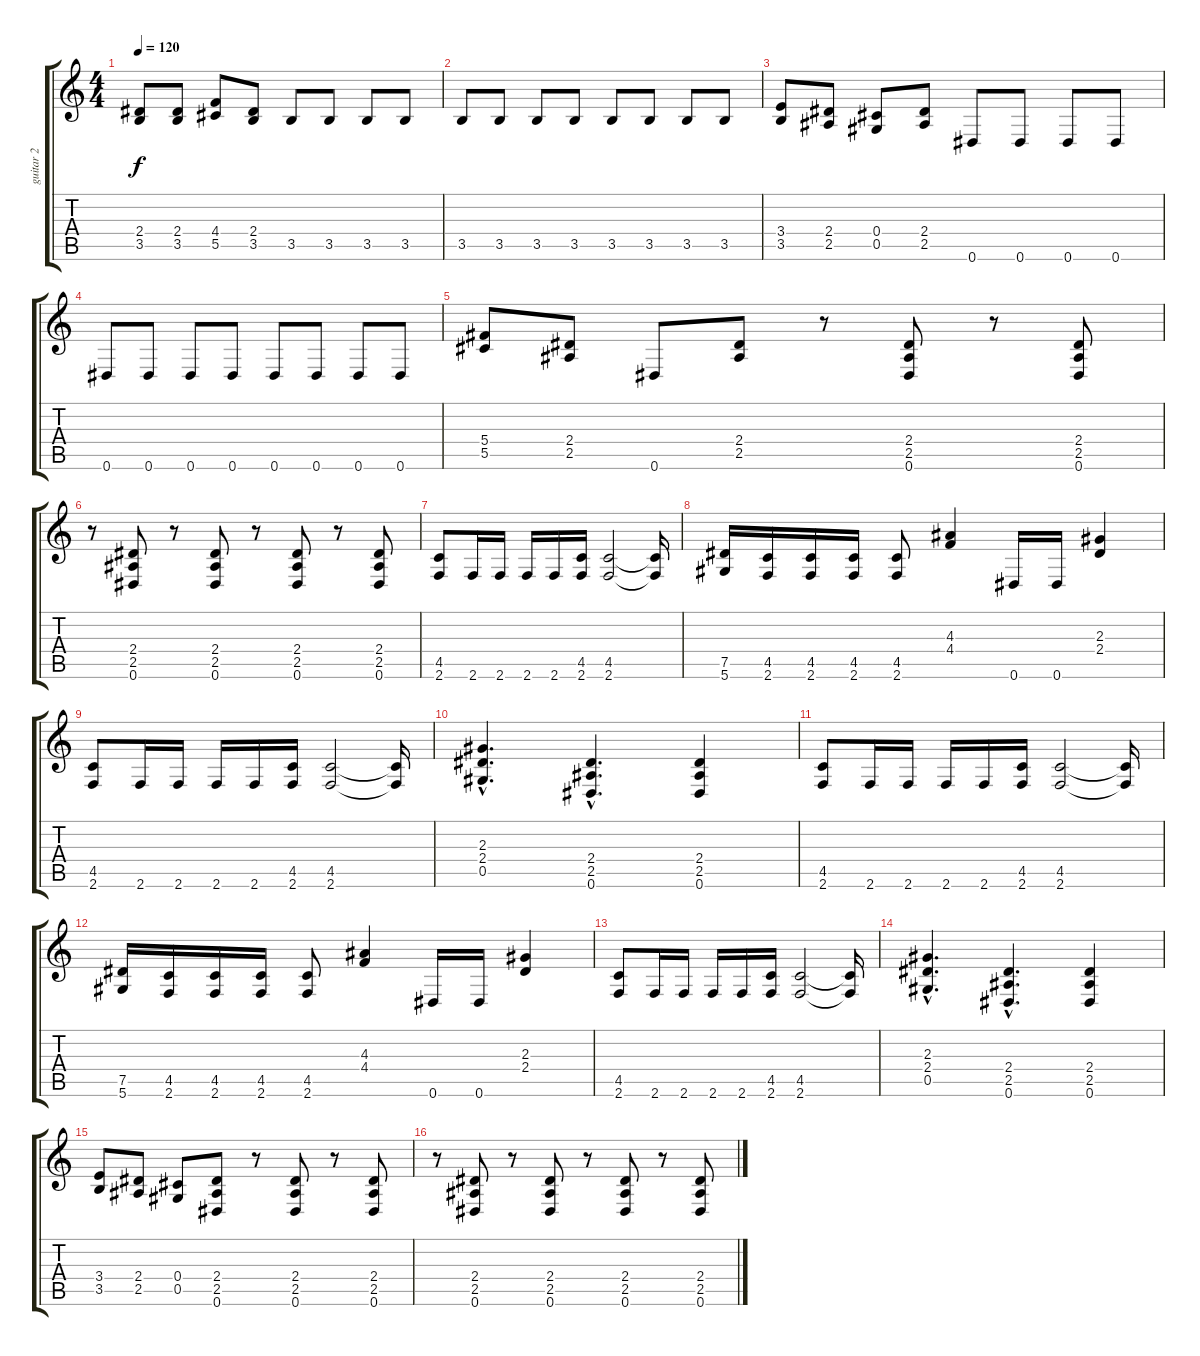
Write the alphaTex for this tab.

\track ("guitar 2" "guitar 2") {instrument distortionguitar}
\staff {score tabs}
\tuning (Eb4 Bb3 Gb3 Db3 Ab2 Eb2) {hide}
\ts (4 4)
\tempo 120
\clef g2
\ks c
(2.4 3.5).8{dy f} (2.4 3.5).8 (4.4 5.5).8 (2.4 3.5).8 3.5.8 3.5.8 3.5.8 3.5.8 |
3.5.8 3.5.8 3.5.8 3.5.8 3.5.8 3.5.8 3.5.8 3.5.8 |
(3.4 3.5).8 (2.4 2.5).8 (0.4 0.5).8 (2.4 2.5).8 0.6.8 0.6.8 0.6.8 0.6.8 |
0.6.8 0.6.8 0.6.8 0.6.8 0.6.8 0.6.8 0.6.8 0.6.8 |
(5.4 5.5).8 (2.4 2.5).8 0.6.8 (2.4 2.5).8 r.8 (2.4 2.5 0.6).8 r.8 (2.4 2.5 0.6).8 |
r.8 (2.4 2.5 0.6).8 r.8 (2.4 2.5 0.6).8 r.8 (2.4 2.5 0.6).8 r.8 (2.4 2.5 0.6).8 |
(4.5 2.6).8 2.6.16 2.6.16 2.6.16 2.6.16 (4.5 2.6).16 (4.5 2.6).2 (4.5{t} 2.6{t}).16 |
(7.5 5.6).16 (4.5 2.6).16 (4.5 2.6).16 (4.5 2.6).16 (4.5 2.6).8 (4.3 4.4).4 0.6.16 0.6.16 (2.3 2.4).4 |
(4.5 2.6).8 2.6.16 2.6.16 2.6.16 2.6.16 (4.5 2.6).16 (4.5 2.6).2 (4.5{t} 2.6{t}).16 |
(2.3{hac} 2.4{hac} 0.5{hac}).4{d} (2.4{hac} 2.5{hac} 0.6{hac}).4{d} (2.4 2.5 0.6).4 |
(4.5 2.6).8 2.6.16 2.6.16 2.6.16 2.6.16 (4.5 2.6).16 (4.5 2.6).2 (4.5{t} 2.6{t}).16 |
(7.5 5.6).16 (4.5 2.6).16 (4.5 2.6).16 (4.5 2.6).16 (4.5 2.6).8 (4.3 4.4).4 0.6.16 0.6.16 (2.3 2.4).4 |
(4.5 2.6).8 2.6.16 2.6.16 2.6.16 2.6.16 (4.5 2.6).16 (4.5 2.6).2 (4.5{t} 2.6{t}).16 |
(2.3{hac} 2.4{hac} 0.5{hac}).4{d} (2.4{hac} 2.5{hac} 0.6{hac}).4{d} (2.4 2.5 0.6).4 |
(3.4 3.5).8 (2.4 2.5).8 (0.4 0.5).8 (2.4 2.5 0.6).8 r.8 (2.4 2.5 0.6).8 r.8 (2.4 2.5 0.6).8 |
r.8 (2.4 2.5 0.6).8 r.8 (2.4 2.5 0.6).8 r.8 (2.4 2.5 0.6).8 r.8 (2.4 2.5 0.6).8
